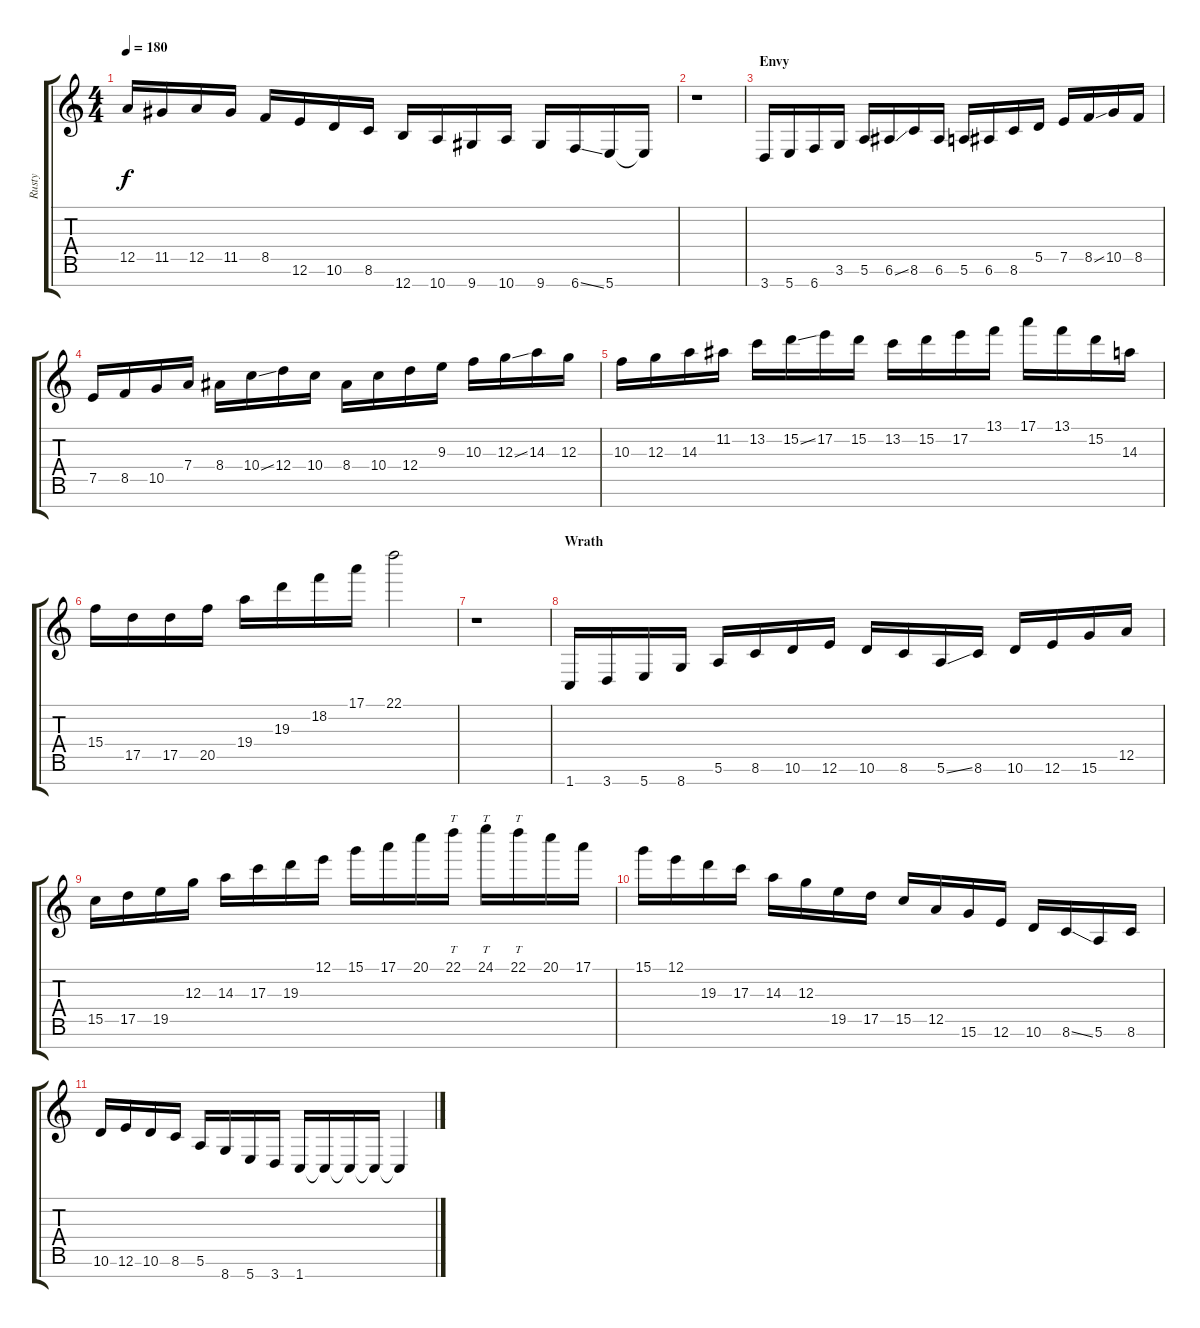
\track ("Rusty" "Rusty") {instrument distortionguitar}
\staff {score tabs}
\tuning (E4 B3 G3 D3 A2 E2 B1) {hide}
\ts (4 4)
\tempo 180
\clef g2
\ks c
12.5.16{dy f} 11.5.16 12.5.16 11.5.16 8.5.16 12.6.16 10.6.16 8.6.16 12.7.16 10.7.16 9.7.16 10.7.16 9.7.16 6.7{ss}.16 5.7.16 5.7{t}.16 |
r.1 |
\section ("" "Envy")
3.7.16 5.7.16 6.7.16 3.6.16 5.6.16 6.6{ss}.16 8.6.16 6.6.16 5.6.16 6.6.16 8.6.16 5.5.16 7.5.16 8.5{ss}.16 10.5.16 8.5.16 |
7.5.16 8.5.16 10.5.16 7.4.16 8.4.16 10.4{ss}.16 12.4.16 10.4.16 8.4.16 10.4.16 12.4.16 9.3.16 10.3.16 12.3{ss}.16 14.3.16 12.3.16 |
10.3.16 12.3.16 14.3.16 11.2.16 13.2.16 15.2{ss}.16 17.2.16 15.2.16 13.2.16 15.2.16 17.2.16 13.1.16 17.1.16 13.1.16 15.2.16 14.3.16 |
15.4.16 17.5.16 17.5.16 20.5.16 19.4.16 19.3.16 18.2.16 17.1.16 22.1.2 |
r.1 |
\section ("" "Wrath")
1.7.16 3.7.16 5.7.16 8.7.16 5.6.16 8.6.16 10.6.16 12.6.16 10.6.16 8.6.16 5.6{ss}.16 8.6.16 10.6.16 12.6.16 15.6.16 12.5.16 |
15.5.16 17.5.16 19.5.16 12.3.16 14.3.16 17.3.16 19.3.16 12.1.16 15.1.16 17.1.16 20.1.16 22.1.16{tt} 24.1.16{tt} 22.1.16{tt} 20.1.16 17.1.16 |
15.1.16 12.1.16 19.3.16 17.3.16 14.3.16 12.3.16 19.5.16 17.5.16 15.5.16 12.5.16 15.6.16 12.6.16 10.6.16 8.6{ss}.16 5.6.16 8.6.16 |
10.6.16 12.6.16 10.6.16 8.6.16 5.6.16 8.7.16 5.7.16 3.7.16 1.7.16 1.7{t}.16 1.7{t}.16 1.7{t}.16 1.7{t}.4
